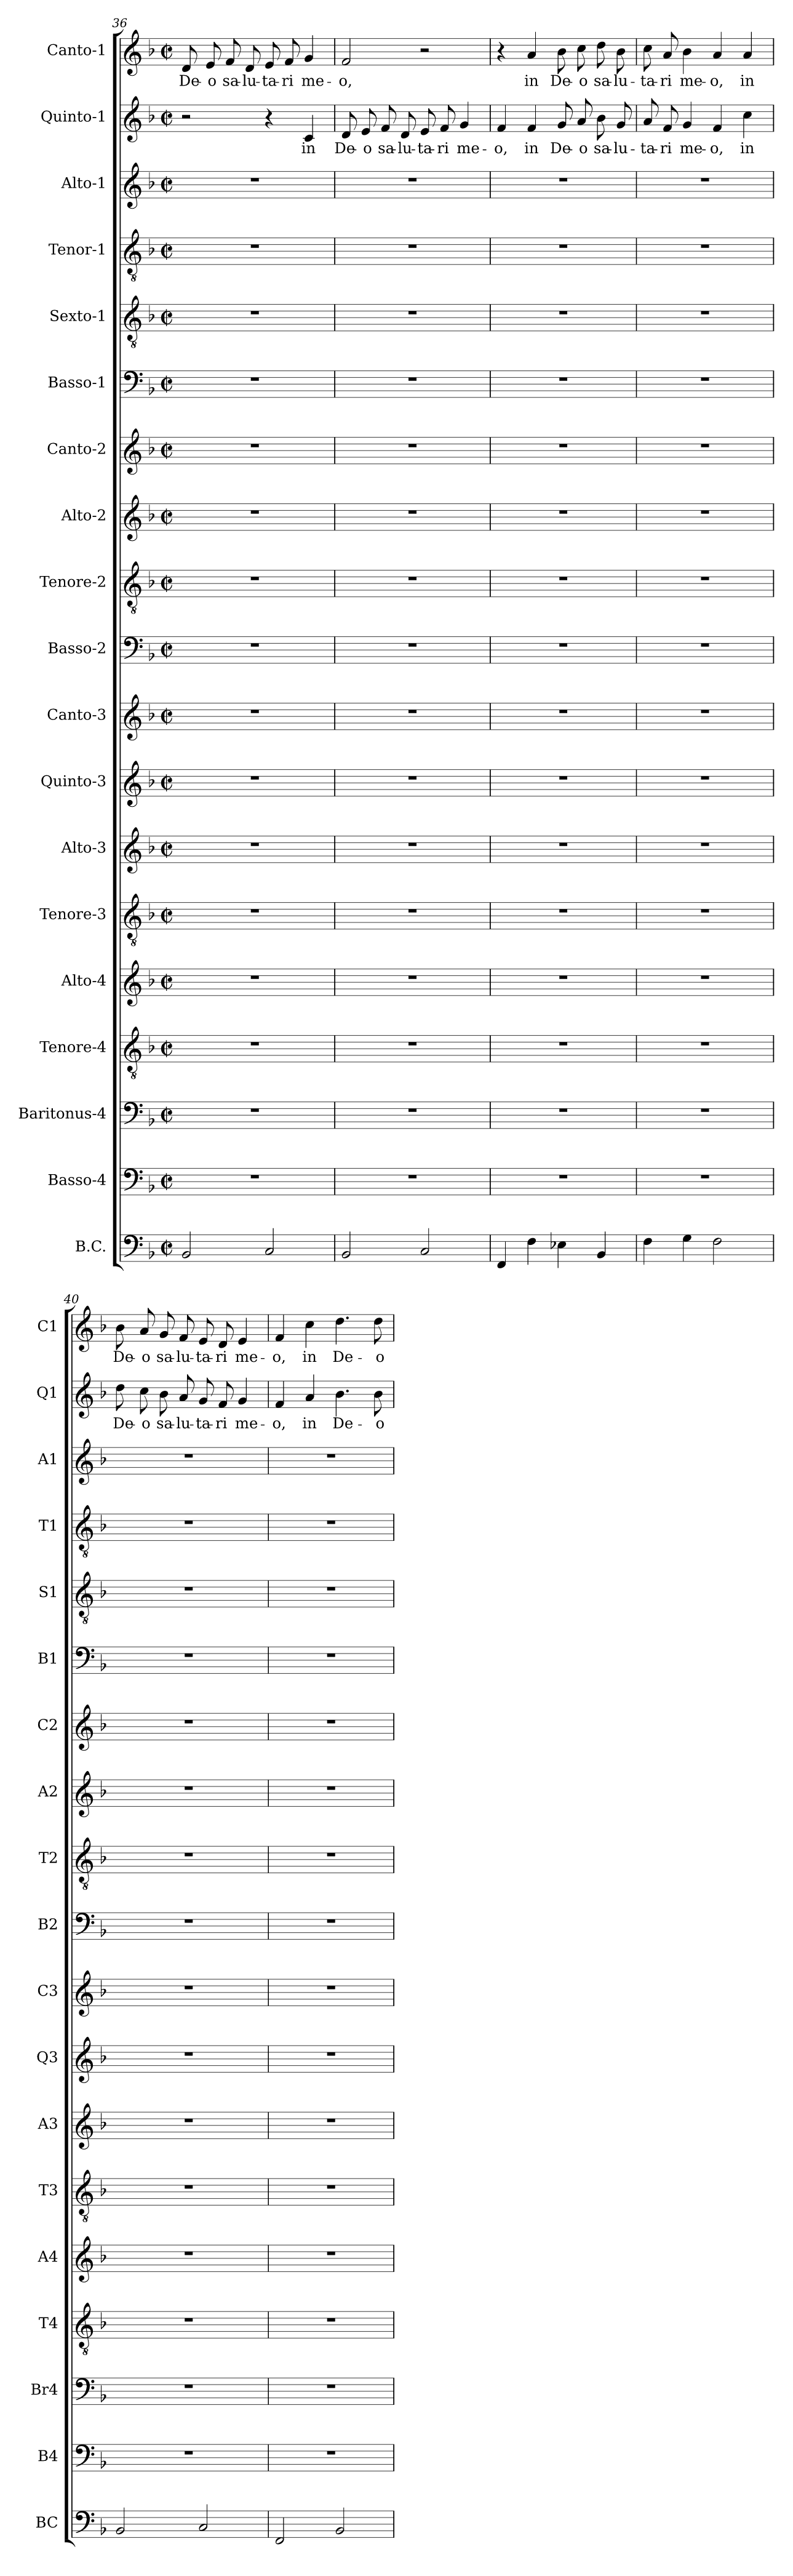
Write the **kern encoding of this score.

**kern	**kern	**kern	**kern	**kern	**kern	**kern	**kern	**kern	**kern	**kern	**kern	**kern	**kern	**kern	**kern	**kern	**kern	**text	**kern	**text
*part19	*part18	*part17	*part16	*part15	*part14	*part13	*part12	*part11	*part10	*part9	*part8	*part7	*part6	*part5	*part4	*part3	*part2	*part2	*part1	*part1
*staff19	*staff18	*staff17	*staff16	*staff15	*staff14	*staff13	*staff12	*staff11	*staff10	*staff9	*staff8	*staff7	*staff6	*staff5	*staff4	*staff3	*staff2	*staff2	*staff1	*staff1
*I"B.C.	*I"Basso-4	*I"Baritonus-4	*I"Tenore-4	*I"Alto-4	*I"Tenore-3	*I"Alto-3	*I"Quinto-3	*I"Canto-3	*I"Basso-2	*I"Tenore-2	*I"Alto-2	*I"Canto-2	*I"Basso-1	*I"Sexto-1	*I"Tenor-1	*I"Alto-1	*I"Quinto-1	*	*I"Canto-1	*
*I'BC	*I'B4	*I'Br4	*I'T4	*I'A4	*I'T3	*I'A3	*I'Q3	*I'C3	*I'B2	*I'T2	*I'A2	*I'C2	*I'B1	*I'S1	*I'T1	*I'A1	*I'Q1	*	*I'C1	*
*clefF4	*clefF4	*clefF4	*clefGv2	*clefG2	*clefGv2	*clefG2	*clefG2	*clefG2	*clefF4	*clefGv2	*clefG2	*clefG2	*clefF4	*clefGv2	*clefGv2	*clefG2	*clefG2	*	*clefG2	*
*k[b-]	*k[b-]	*k[b-]	*k[b-]	*k[b-]	*k[b-]	*k[b-]	*k[b-]	*k[b-]	*k[b-]	*k[b-]	*k[b-]	*k[b-]	*k[b-]	*k[b-]	*k[b-]	*k[b-]	*k[b-]	*	*k[b-]	*
*F:	*F:	*F:	*F:	*F:	*F:	*F:	*F:	*F:	*F:	*F:	*F:	*F:	*F:	*F:	*F:	*F:	*F:	*	*F:	*
*M2/2	*M2/2	*M2/2	*M2/2	*M2/2	*M2/2	*M2/2	*M2/2	*M2/2	*M2/2	*M2/2	*M2/2	*M2/2	*M2/2	*M2/2	*M2/2	*M2/2	*M2/2	*	*M2/2	*
*met(c|)	*met(c|)	*met(c|)	*met(c|)	*met(c|)	*met(c|)	*met(c|)	*met(c|)	*met(c|)	*met(c|)	*met(c|)	*met(c|)	*met(c|)	*met(c|)	*met(c|)	*met(c|)	*met(c|)	*met(c|)	*	*met(c|)	*
=36	=36	=36	=36	=36	=36	=36	=36	=36	=36	=36	=36	=36	=36	=36	=36	=36	=36	=36	=36	=36
!	!	!	!	!	!	!	!	!	!	!	!	!	!	!	!	!	!	!	!	!LO:LY:b
2BB-/	1r	1r	1r	1r	1r	1r	1r	1r	1r	1r	1r	1r	1r	1r	1r	1r	2r	.	8d/	De-
!	!	!	!	!	!	!	!	!	!	!	!	!	!	!	!	!	!	!	!	!LO:LY:b
.	.	.	.	.	.	.	.	.	.	.	.	.	.	.	.	.	.	.	8e/	-o
!	!	!	!	!	!	!	!	!	!	!	!	!	!	!	!	!	!	!	!	!LO:LY:b
.	.	.	.	.	.	.	.	.	.	.	.	.	.	.	.	.	.	.	8f/	sa-
!	!	!	!	!	!	!	!	!	!	!	!	!	!	!	!	!	!	!	!	!LO:LY:b
.	.	.	.	.	.	.	.	.	.	.	.	.	.	.	.	.	.	.	8d/	-lu-
!	!	!	!	!	!	!	!	!	!	!	!	!	!	!	!	!	!	!	!	!LO:LY:b
2C/	.	.	.	.	.	.	.	.	.	.	.	.	.	.	.	.	4r	.	8e/	-ta-
!	!	!	!	!	!	!	!	!	!	!	!	!	!	!	!	!	!	!	!	!LO:LY:b
.	.	.	.	.	.	.	.	.	.	.	.	.	.	.	.	.	.	.	8f/	-ri
!	!	!	!	!	!	!	!	!	!	!	!	!	!	!	!	!	!	!LO:LY:b	!	!LO:LY:b
.	.	.	.	.	.	.	.	.	.	.	.	.	.	.	.	.	4c/	in	4g/	me-
=37	=37	=37	=37	=37	=37	=37	=37	=37	=37	=37	=37	=37	=37	=37	=37	=37	=37	=37	=37	=37
!	!	!	!	!	!	!	!	!	!	!	!	!	!	!	!	!	!	!LO:LY:b	!	!LO:LY:b
2BB-/	1r	1r	1r	1r	1r	1r	1r	1r	1r	1r	1r	1r	1r	1r	1r	1r	8d/	De-	2f/	-o,
!	!	!	!	!	!	!	!	!	!	!	!	!	!	!	!	!	!	!LO:LY:b	!	!
.	.	.	.	.	.	.	.	.	.	.	.	.	.	.	.	.	8e/	-o	.	.
!	!	!	!	!	!	!	!	!	!	!	!	!	!	!	!	!	!	!LO:LY:b	!	!
.	.	.	.	.	.	.	.	.	.	.	.	.	.	.	.	.	8f/	sa-	.	.
!	!	!	!	!	!	!	!	!	!	!	!	!	!	!	!	!	!	!LO:LY:b	!	!
.	.	.	.	.	.	.	.	.	.	.	.	.	.	.	.	.	8d/	-lu-	.	.
!	!	!	!	!	!	!	!	!	!	!	!	!	!	!	!	!	!	!LO:LY:b	!	!
2C/	.	.	.	.	.	.	.	.	.	.	.	.	.	.	.	.	8e/	-ta-	2r	.
!	!	!	!	!	!	!	!	!	!	!	!	!	!	!	!	!	!	!LO:LY:b	!	!
.	.	.	.	.	.	.	.	.	.	.	.	.	.	.	.	.	8f/	-ri	.	.
!	!	!	!	!	!	!	!	!	!	!	!	!	!	!	!	!	!	!LO:LY:b	!	!
.	.	.	.	.	.	.	.	.	.	.	.	.	.	.	.	.	4g/	me-	.	.
=38	=38	=38	=38	=38	=38	=38	=38	=38	=38	=38	=38	=38	=38	=38	=38	=38	=38	=38	=38	=38
!	!	!	!	!	!	!	!	!	!	!	!	!	!	!	!	!	!	!LO:LY:b	!	!
4FF/	1r	1r	1r	1r	1r	1r	1r	1r	1r	1r	1r	1r	1r	1r	1r	1r	4f/	-o,	4r	.
!	!	!	!	!	!	!	!	!	!	!	!	!	!	!	!	!	!	!LO:LY:b	!	!LO:LY:b
4F\	.	.	.	.	.	.	.	.	.	.	.	.	.	.	.	.	4f/	in	4a/	in
!	!	!	!	!	!	!	!	!	!	!	!	!	!	!	!	!	!	!LO:LY:b	!	!LO:LY:b
4E-X\	.	.	.	.	.	.	.	.	.	.	.	.	.	.	.	.	8g/	De-	8b-\	De-
!	!	!	!	!	!	!	!	!	!	!	!	!	!	!	!	!	!	!LO:LY:b	!	!LO:LY:b
.	.	.	.	.	.	.	.	.	.	.	.	.	.	.	.	.	8a/	-o	8cc\	-o
!	!	!	!	!	!	!	!	!	!	!	!	!	!	!	!	!	!	!LO:LY:b	!	!LO:LY:b
4BB-/	.	.	.	.	.	.	.	.	.	.	.	.	.	.	.	.	8b-\	sa-	8dd\	sa-
!	!	!	!	!	!	!	!	!	!	!	!	!	!	!	!	!	!	!LO:LY:b	!	!LO:LY:b
.	.	.	.	.	.	.	.	.	.	.	.	.	.	.	.	.	8g/	-lu-	8b-\	-lu-
=39	=39	=39	=39	=39	=39	=39	=39	=39	=39	=39	=39	=39	=39	=39	=39	=39	=39	=39	=39	=39
!	!	!	!	!	!	!	!	!	!	!	!	!	!	!	!	!	!	!LO:LY:b	!	!LO:LY:b
4F\	1r	1r	1r	1r	1r	1r	1r	1r	1r	1r	1r	1r	1r	1r	1r	1r	8a/	-ta-	8cc\	-ta-
!	!	!	!	!	!	!	!	!	!	!	!	!	!	!	!	!	!	!LO:LY:b	!	!LO:LY:b
.	.	.	.	.	.	.	.	.	.	.	.	.	.	.	.	.	8f/	-ri	8a/	-ri
!	!	!	!	!	!	!	!	!	!	!	!	!	!	!	!	!	!	!LO:LY:b	!	!LO:LY:b
4G\	.	.	.	.	.	.	.	.	.	.	.	.	.	.	.	.	4g/	me-	4b-\	me-
!	!	!	!	!	!	!	!	!	!	!	!	!	!	!	!	!	!	!LO:LY:b	!	!LO:LY:b
2F\	.	.	.	.	.	.	.	.	.	.	.	.	.	.	.	.	4f/	-o,	4a/	-o,
!	!	!	!	!	!	!	!	!	!	!	!	!	!	!	!	!	!	!LO:LY:b	!	!LO:LY:b
.	.	.	.	.	.	.	.	.	.	.	.	.	.	.	.	.	4cc\	in	4a/	in
=40	=40	=40	=40	=40	=40	=40	=40	=40	=40	=40	=40	=40	=40	=40	=40	=40	=40	=40	=40	=40
!	!	!	!	!	!	!	!	!	!	!	!	!	!	!	!	!	!	!LO:LY:b	!	!LO:LY:b
2BB-/	1r	1r	1r	1r	1r	1r	1r	1r	1r	1r	1r	1r	1r	1r	1r	1r	8dd\	De-	8b-\	De-
!	!	!	!	!	!	!	!	!	!	!	!	!	!	!	!	!	!	!LO:LY:b	!	!LO:LY:b
.	.	.	.	.	.	.	.	.	.	.	.	.	.	.	.	.	8cc\	-o	8a/	-o
!	!	!	!	!	!	!	!	!	!	!	!	!	!	!	!	!	!	!LO:LY:b	!	!LO:LY:b
.	.	.	.	.	.	.	.	.	.	.	.	.	.	.	.	.	8b-\	sa-	8g/	sa-
!	!	!	!	!	!	!	!	!	!	!	!	!	!	!	!	!	!	!LO:LY:b	!	!LO:LY:b
.	.	.	.	.	.	.	.	.	.	.	.	.	.	.	.	.	8a/	-lu-	8f/	-lu-
!	!	!	!	!	!	!	!	!	!	!	!	!	!	!	!	!	!	!LO:LY:b	!	!LO:LY:b
2C/	.	.	.	.	.	.	.	.	.	.	.	.	.	.	.	.	8g/	-ta-	8e/	-ta-
!	!	!	!	!	!	!	!	!	!	!	!	!	!	!	!	!	!	!LO:LY:b	!	!LO:LY:b
.	.	.	.	.	.	.	.	.	.	.	.	.	.	.	.	.	8f/	-ri	8d/	-ri
!	!	!	!	!	!	!	!	!	!	!	!	!	!	!	!	!	!	!LO:LY:b	!	!LO:LY:b
.	.	.	.	.	.	.	.	.	.	.	.	.	.	.	.	.	4g/	me-	4e/	me-
!!LO:PB:g=z
=41	=41	=41	=41	=41	=41	=41	=41	=41	=41	=41	=41	=41	=41	=41	=41	=41	=41	=41	=41	=41
!	!	!	!	!	!	!	!	!	!	!	!	!	!	!	!	!	!	!LO:LY:b	!	!LO:LY:b
2FF/	1r	1r	1r	1r	1r	1r	1r	1r	1r	1r	1r	1r	1r	1r	1r	1r	4f/	-o,	4f/	-o,
!	!	!	!	!	!	!	!	!	!	!	!	!	!	!	!	!	!	!LO:LY:b	!	!LO:LY:b
.	.	.	.	.	.	.	.	.	.	.	.	.	.	.	.	.	4a/	in	4cc\	in
!	!	!	!	!	!	!	!	!	!	!	!	!	!	!	!	!	!	!LO:LY:b	!	!LO:LY:b
2BB-/	.	.	.	.	.	.	.	.	.	.	.	.	.	.	.	.	4.b-\	De-	4.dd\	De-
!	!	!	!	!	!	!	!	!	!	!	!	!	!	!	!	!	!	!LO:LY:b	!	!LO:LY:b
.	.	.	.	.	.	.	.	.	.	.	.	.	.	.	.	.	8b-\	-o	8dd\	-o
=	=	=	=	=	=	=	=	=	=	=	=	=	=	=	=	=	=	=	=	=
*-	*-	*-	*-	*-	*-	*-	*-	*-	*-	*-	*-	*-	*-	*-	*-	*-	*-	*-	*-	*-
